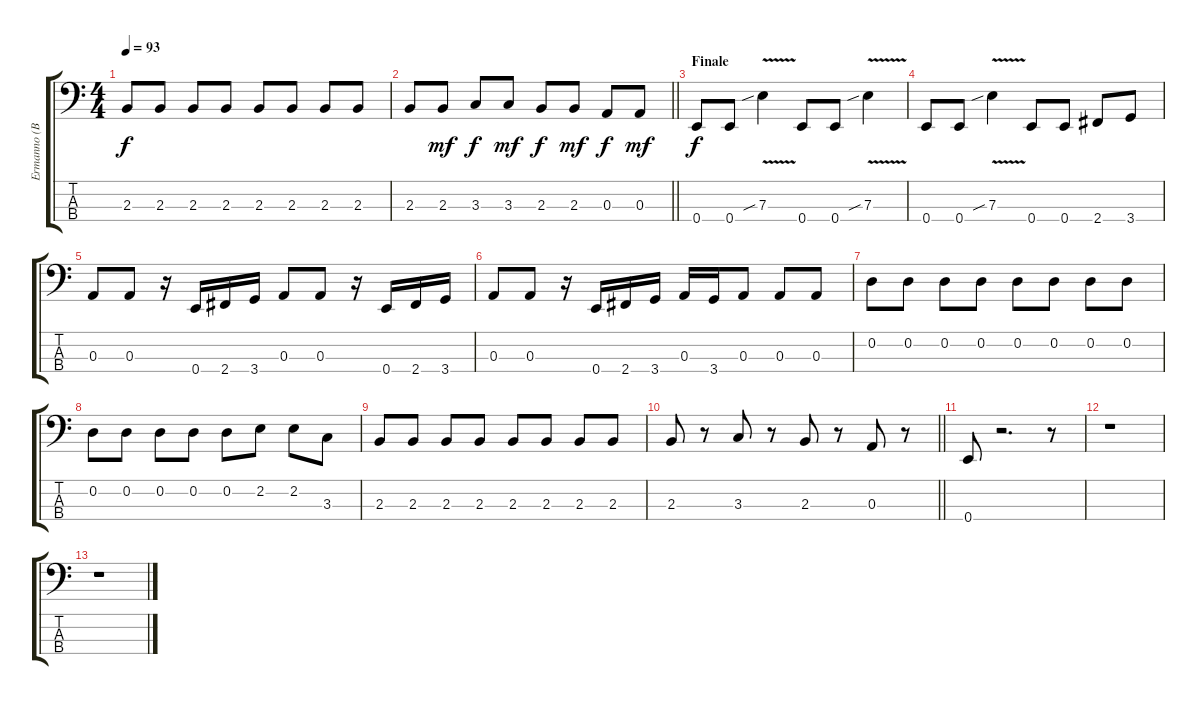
\track ("Ermanno (Basso)" "Ermanno (B") {instrument electricbassfinger}
\staff {score tabs}
\tuning (G2 D2 A1 E1) {hide}
\ts (4 4)
\tempo 93
\clef f4
\ks c
2.3.8{dy f} 2.3.8 2.3.8 2.3.8 2.3.8 2.3.8 2.3.8 2.3.8 |
\barLineRight lightlight
2.3.8 2.3.8{dy mf} 3.3.8{dy f} 3.3.8{dy mf} 2.3.8{dy f} 2.3.8{dy mf} 0.3.8{dy f} 0.3.8{dy mf} |
\section ("" "Finale")
0.4.8{dy f} 0.4.8 7.3{v sib}.4 0.4.8 0.4.8 7.3{v sib}.4 |
0.4.8 0.4.8 7.3{v sib}.4 0.4.8 0.4.8 2.4.8 3.4.8 |
0.3.8 0.3.8 r.16 0.4.16 2.4.16 3.4.16 0.3.8 0.3.8 r.16 0.4.16 2.4.16 3.4.16 |
0.3.8 0.3.8 r.16 0.4.16 2.4.16 3.4.16 0.3.16 3.4.16 0.3.8 0.3.8 0.3.8 |
0.2.8 0.2.8 0.2.8 0.2.8 0.2.8 0.2.8 0.2.8 0.2.8 |
0.2.8 0.2.8 0.2.8 0.2.8 0.2.8 2.2.8 2.2.8 3.3.8 |
2.3.8 2.3.8 2.3.8 2.3.8 2.3.8 2.3.8 2.3.8 2.3.8 |
\barLineRight lightlight
2.3.8 r.8 3.3.8 r.8 2.3.8 r.8 0.3.8 r.8 |
0.4.8 r.2{d} r.8 |
r.1 |
r.1
